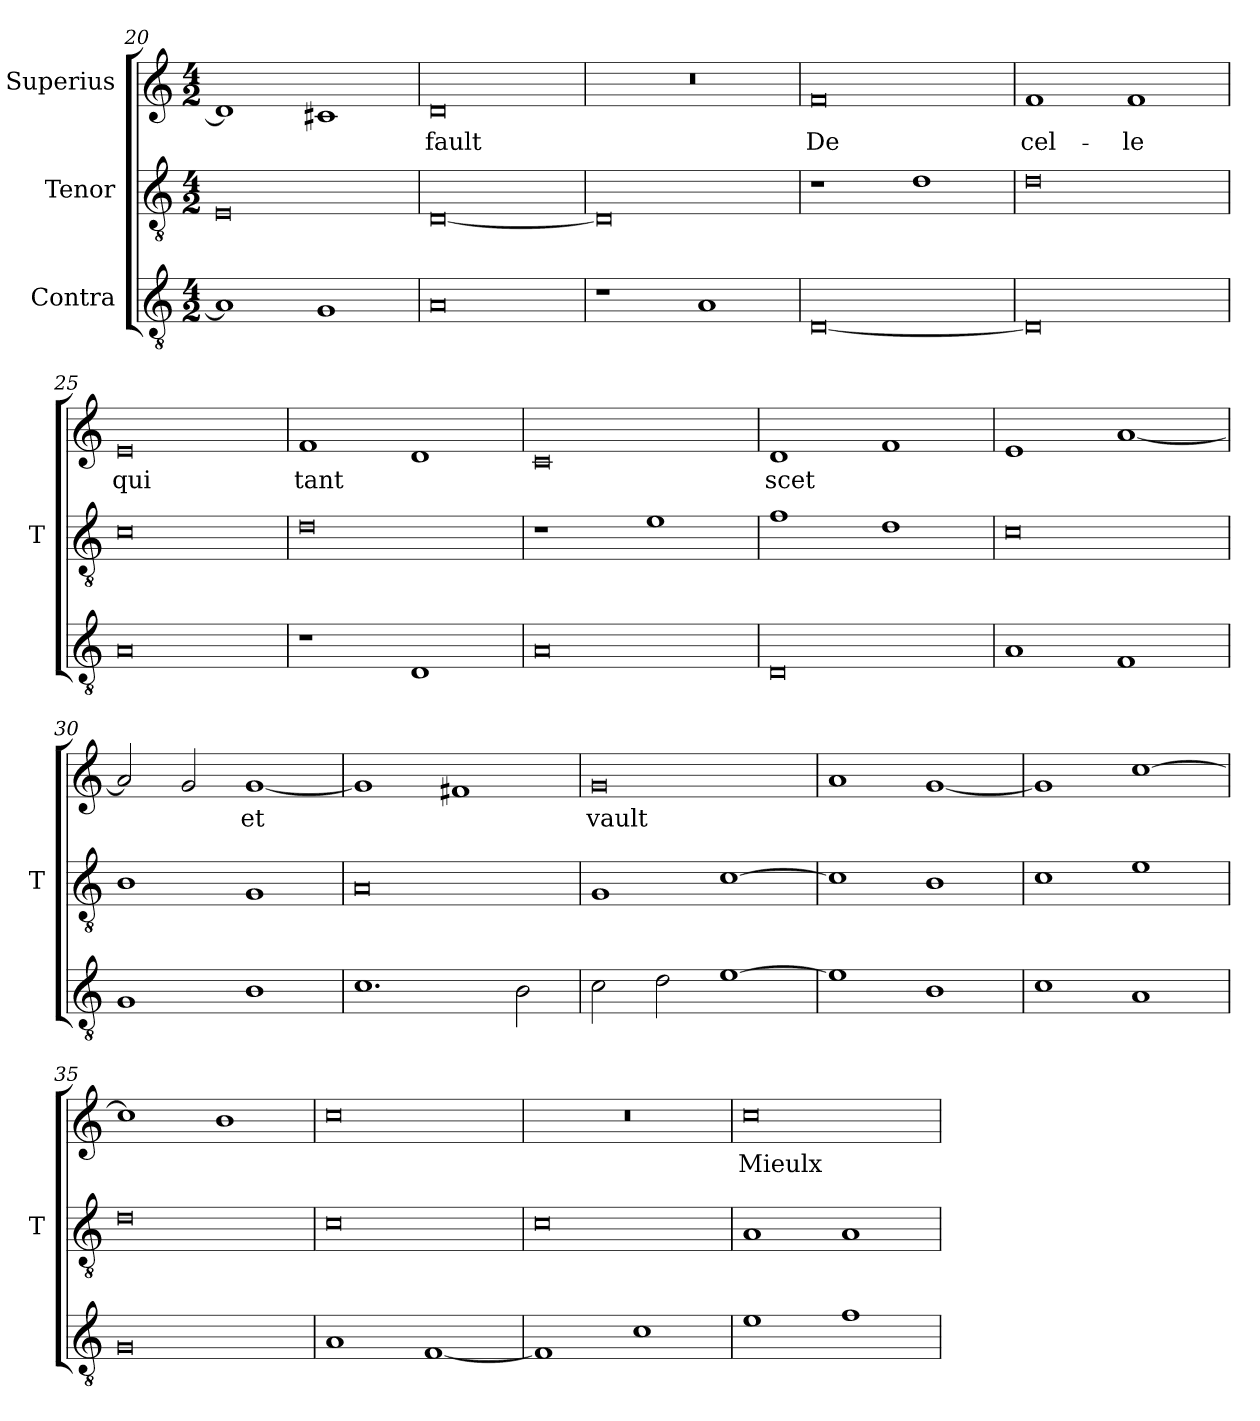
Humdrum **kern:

**kern	**kern	**kern	**text
*part3	*part2	*part1	*part1
*staff3	*staff2	*staff1	*staff1
*I"Contra	*I"Tenor	*I"Superius	*
*	*I'T	*	*
*clefGv2	*clefGv2	*clefG2	*
*M4/2	*M4/2	*M4/2	*
=20	=20	=20	=20
1A]	0E	1d]	.
1G	.	1c#X	.
=21	=21	=21	=21
0A	[0D	0d	-fault
=22	=22	=22	=22
1r	0D]	0r	.
1A	.	.	.
=23	=23	=23	=23
[0D	1r	0f	-De
.	1d	.	.
=24	=24	=24	=24
0D]	0d	1f	cel-
.	.	1f	-le
=25	=25	=25	=25
0A	0c	0e	-qui
=26	=26	=26	=26
1r	0d	1f	-tant
1D	.	1d	.
=27	=27	=27	=27
0A	1r	0c	.
.	1e	.	.
=28	=28	=28	=28
0D	1f	1d	-scet
.	1d	1f	.
=29	=29	=29	=29
1A	0c	1e	.
1F	.	[1a	.
=30	=30	=30	=30
1G	1B	2a]	.
.	.	2g	.
1B	1G	[1g	-et
=31	=31	=31	=31
1.c	0A	1g]	.
.	.	1f#X	.
2B	.	.	.
=32	=32	=32	=32
2c	1G	0g	-vault
2d	.	.	.
[1e	[1c	.	.
=33	=33	=33	=33
1e]	1c]	1a	.
1B	1B	[1g	.
=34	=34	=34	=34
1c	1c	1g]	.
1A	1e	[1cc	.
=35	=35	=35	=35
0G	0d	1cc]	.
.	.	1b	.
=36	=36	=36	=36
1A	0c	0cc	.
[1F	.	.	.
=37	=37	=37	=37
1F]	0c	0r	.
1c	.	.	.
=38	=38	=38	=38
1e	1A	0cc	-Mieulx
1f	1A	.	.
=	=	=	=
*-	*-	*-	*-
